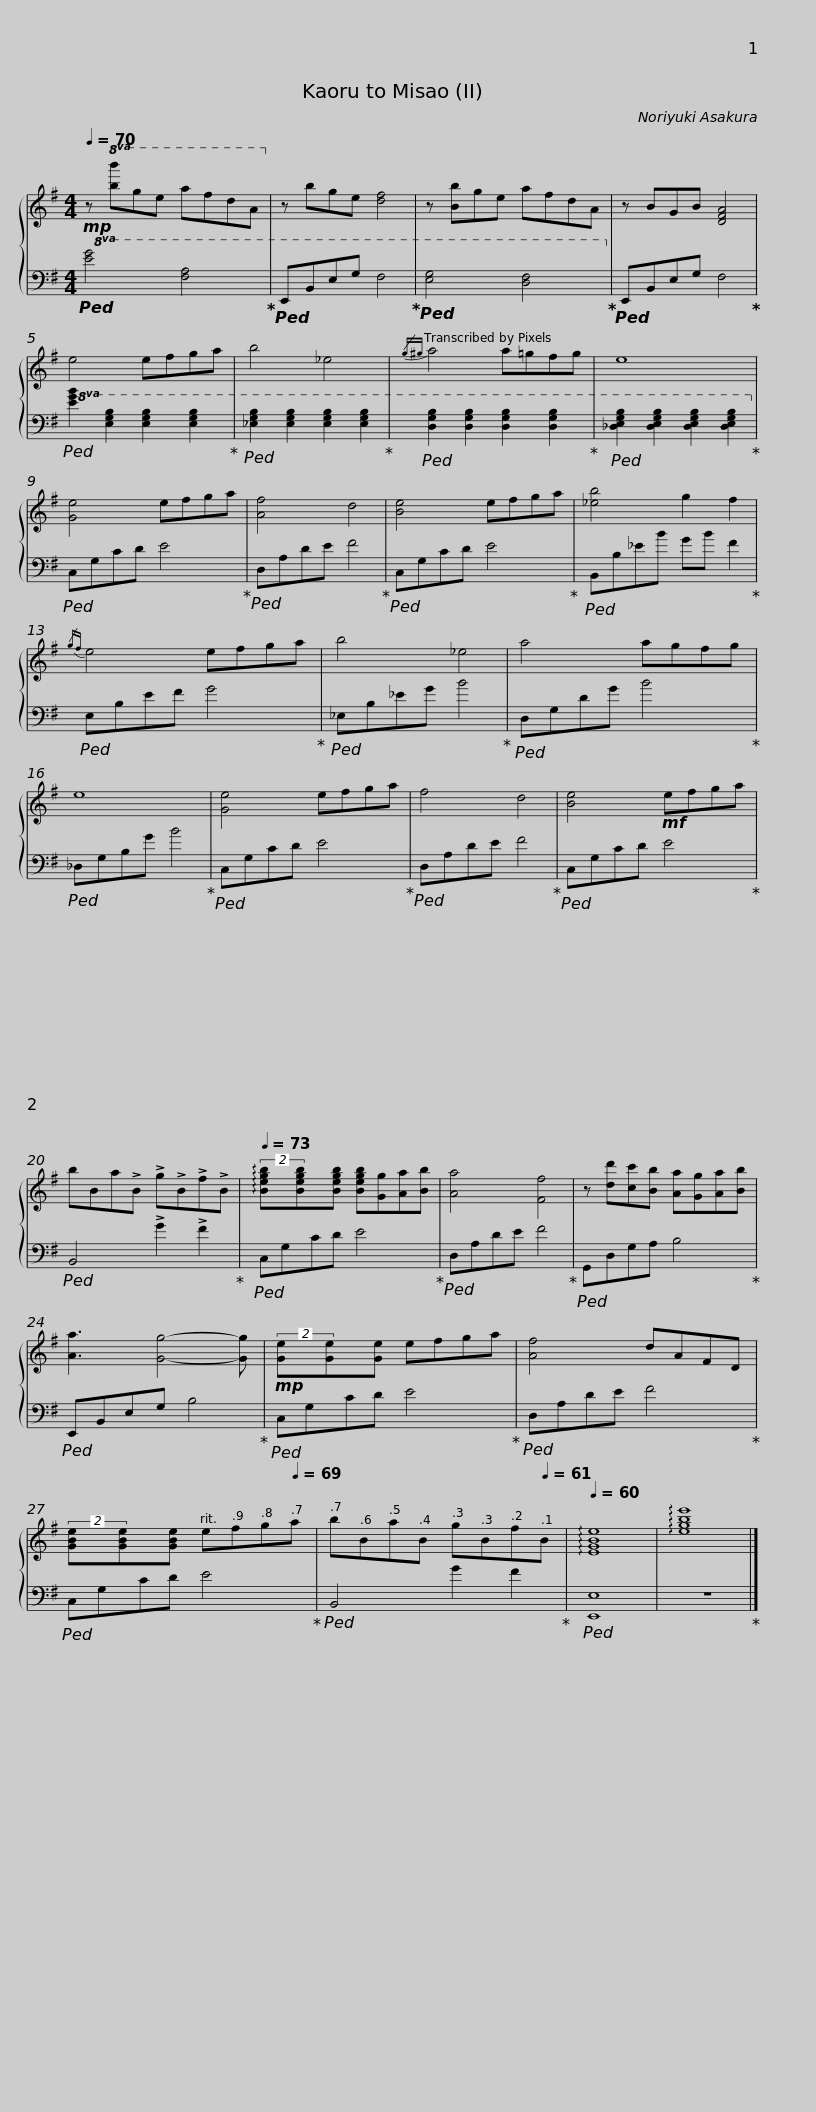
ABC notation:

X:1
%%score { 1 | 2 }
L:1/8
Q:1/4=70
M:4/4
I:linebreak $
K:G
V:1 treble
V:2 bass
V:1
!mp! z!8va(! [bb']g'e' a'f'd'a!8va)! | z bge [df]4 | z [Bb]ge afdA | z BGB [DFA]4 | e4 efga | %5
 b4 _e4 |{/g^g} a4 a=gfg |$ e8 | [Ge]4 efga | [Af]4 d4 | %10
 [Be]4 efga | [_eb]4 g2 f2 |${/gf} e4 efga | b4 _e4 | a4 agfg | %15
 e8 | [Ge]4 efga | f4 d4 |$ [Be]4!mf! efga | bBa!>!B !>!g!>!B!>!f!>!B | %20
[Q:1/4=73] (2:3:2!arpeggio![Begb][Begb][Begb] [Begb][Gg][Aa][Bb] | [Aa]4 [Ff]4 | z [dd'][cc'][Bb] [Aa][Gg][Aa][Bb] |$ [Aa]3 [Gg]4- [Gg] |!mp! (2:3:2[Ge][Ge][Ge] efga | %25
 [Af]4 dAFD | (2:3:2[GBe][GBe][GBe][Q:1/4=73] e[Q:1/4=71]f[Q:1/4=70]g[Q:1/4=69]a |[Q:1/4=68] b[Q:1/4=67]B[Q:1/4=66]a[Q:1/4=65]B[Q:1/4=64] g[Q:1/4=63]B[Q:1/4=62]f[Q:1/4=61]B |[Q:1/4=60] !arpeggio![EGBe]8 | !arpeggio![egbe']8 |] %30
V:2
!ped!!8va(! [EG]4 [FA]4!ped-up! |!ped! E,B,EG F4!ped-up! |!ped! [EG]4 [DF]4!8va)!!ped-up! |!ped! E,,B,,E,G, F,4!ped-up! |!ped!!8va(! [EGB]2 [EGB]2 [EGB]2 [EGB]2!ped-up! | %5
!ped! [_EGB]2 [EGB]2 [EGB]2 [EGB]2!ped-up! |!ped! [DGB]2 [DGB]2 [DGB]2 [DGB]2!ped-up! |$!ped! [_DEGB]2 [DEGB]2 [DEGB]2 [DEGB]2!8va)!!ped-up! |!ped! C,G,CD E4!ped-up! |!ped! D,A,DE F4!ped-up! | %10
!ped! C,G,CD E4!ped-up! |!ped! B,,B,_EB GB F2!ped-up! |$!ped! E,B,EF G4!ped-up! |!ped! _E,B,_EG B4!ped-up! |!ped! D,G,DG B4!ped-up! | %15
!ped! _D,G,B,G B4!ped-up! |!ped! C,G,CD E4!ped-up! |!ped! D,A,DE F4!ped-up! |$!ped! C,G,CD E4!ped-up! |!ped! B,,4 !>!G2 !>!F2!ped-up! | %20
!ped! C,G,CD E4!ped-up! |!ped! D,A,DE F4!ped-up! |!ped! G,,D,G,A, B,4!ped-up! |$!ped! E,,B,,E,G, B,4!ped-up! |!ped! C,G,CD E4!ped-up! | %25
!ped! D,A,DE F4!ped-up! |!ped! C,G,CD E4!ped-up! |!ped! B,,4 G2 F2!ped-up! |!ped! [E,,E,]8 | z8!ped-up! |] %30
